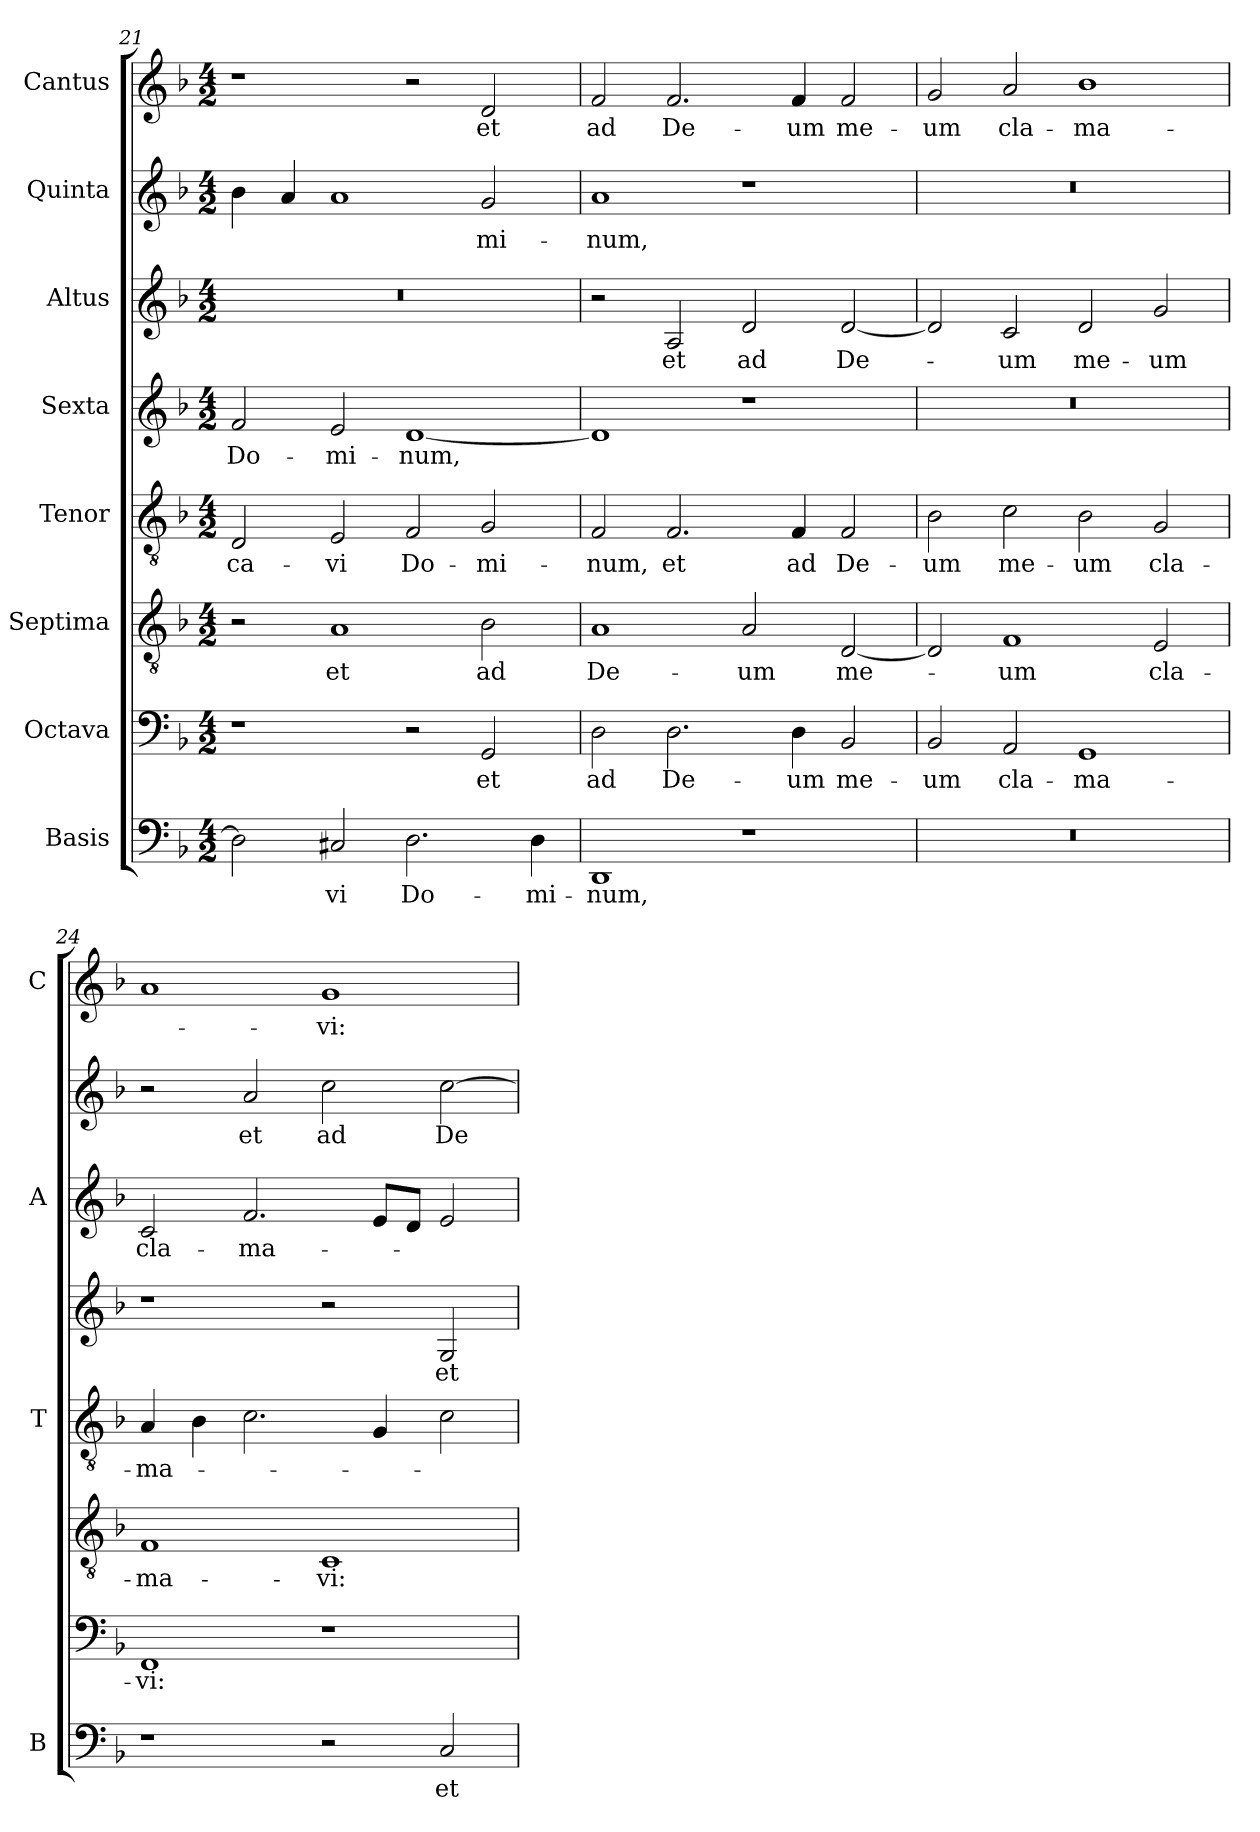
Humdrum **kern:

**kern	**text	**kern	**text	**kern	**text	**kern	**text	**kern	**text	**kern	**text	**kern	**text	**kern	**text
*part8	*part8	*part7	*part7	*part6	*part6	*part5	*part5	*part4	*part4	*part3	*part3	*part2	*part2	*part1	*part1
*staff8	*staff8	*staff7	*staff7	*staff6	*staff6	*staff5	*staff5	*staff4	*staff4	*staff3	*staff3	*staff2	*staff2	*staff1	*staff1
*I"Basis	*	*I"Octava	*	*I"Septima	*	*I"Tenor	*	*I"Sexta	*	*I"Altus	*	*I"Quinta	*	*I"Cantus	*
*I'B	*	*	*	*	*	*I'T	*	*	*	*I'A	*	*	*	*I'C	*
*clefF4	*	*clefF4	*	*clefGv2	*	*clefGv2	*	*clefG2	*	*clefG2	*	*clefG2	*	*clefG2	*
*k[b-]	*	*k[b-]	*	*k[b-]	*	*k[b-]	*	*k[b-]	*	*k[b-]	*	*k[b-]	*	*k[b-]	*
*F:	*	*F:	*	*F:	*	*F:	*	*F:	*	*F:	*	*F:	*	*F:	*
*M4/2	*	*M4/2	*	*M4/2	*	*M4/2	*	*M4/2	*	*M4/2	*	*M4/2	*	*M4/2	*
=21	=21	=21	=21	=21	=21	=21	=21	=21	=21	=21	=21	=21	=21	=21	=21
!	!	!	!	!	!	!	!LO:LY:b	!	!LO:LY:b	!	!	!	!	!	!
2D\]	.	1r	.	2r	.	2D/	-ca-	2f/	Do-	0r	.	4b-\	.	1r	.
.	.	.	.	.	.	.	.	.	.	.	.	4a/	.	.	.
!	!LO:LY:b	!	!	!	!LO:LY:b	!	!LO:LY:b	!	!LO:LY:b	!	!	!	!	!	!
2C#X/	-vi	.	.	1A	et	2E/	-vi	2e/	-mi-	.	.	1a	.	.	.
!	!LO:LY:b	!	!	!	!	!	!LO:LY:b	!	!LO:LY:b	!	!	!	!	!	!
2.D\	Do-	2r	.	.	.	2F/	Do-	[1d	-num,	.	.	.	.	2r	.
!	!	!	!LO:LY:b	!	!LO:LY:b	!	!LO:LY:b	!	!	!	!	!	!LO:LY:b	!	!LO:LY:b
.	.	2GG/	et	2B-\	ad	2G/	-mi-	.	.	.	.	2g/	-mi-	2d/	et
!	!LO:LY:b	!	!	!	!	!	!	!	!	!	!	!	!	!	!
4D\	-mi-	.	.	.	.	.	.	.	.	.	.	.	.	.	.
!!LO:PB:g=z
=22	=22	=22	=22	=22	=22	=22	=22	=22	=22	=22	=22	=22	=22	=22	=22
!	!LO:LY:b	!	!LO:LY:b	!	!LO:LY:b	!	!LO:LY:b	!	!	!	!	!	!LO:LY:b	!	!LO:LY:b
1DD	-num,	2D\	ad	1A	De-	2F/	-num,	1d]	.	2r	.	1a	-num,	2f/	ad
!	!	!	!LO:LY:b	!	!	!	!LO:LY:b	!	!	!	!LO:LY:b	!	!	!	!LO:LY:b
.	.	2.D\	De-	.	.	2.F/	et	.	.	2A/	et	.	.	2.f/	De-
!	!	!	!	!	!LO:LY:b	!	!	!	!	!	!LO:LY:b	!	!	!	!
1r	.	.	.	2A/	-um	.	.	1r	.	2d/	ad	1r	.	.	.
!	!	!	!LO:LY:b	!	!	!	!LO:LY:b	!	!	!	!	!	!	!	!LO:LY:b
.	.	4D\	-um	.	.	4F/	ad	.	.	.	.	.	.	4f/	-um
!	!	!	!LO:LY:b	!	!LO:LY:b	!	!LO:LY:b	!	!	!	!LO:LY:b	!	!	!	!LO:LY:b
.	.	2BB-/	me-	[2D/	me-	2F/	De-	.	.	[2d/	De-	.	.	2f/	me-
=23	=23	=23	=23	=23	=23	=23	=23	=23	=23	=23	=23	=23	=23	=23	=23
!	!	!	!LO:LY:b	!	!	!	!LO:LY:b	!	!	!	!	!	!	!	!LO:LY:b
0r	.	2BB-/	-um	2D/]	.	2B-\	-um	0r	.	2d/]	.	0r	.	2g/	-um
!	!	!	!LO:LY:b	!	!LO:LY:b	!	!LO:LY:b	!	!	!	!LO:LY:b	!	!	!	!LO:LY:b
.	.	2AA/	cla-	1F	-um	2c\	me-	.	.	2c/	-um	.	.	2a/	cla-
!	!	!	!LO:LY:b	!	!	!	!LO:LY:b	!	!	!	!LO:LY:b	!	!	!	!LO:LY:b
.	.	1GG	-ma-	.	.	2B-\	-um	.	.	2d/	me-	.	.	1b-	-ma-
!	!	!	!	!	!LO:LY:b	!	!LO:LY:b	!	!	!	!LO:LY:b	!	!	!	!
.	.	.	.	2E/	cla-	2G/	cla-	.	.	2g/	-um	.	.	.	.
=24	=24	=24	=24	=24	=24	=24	=24	=24	=24	=24	=24	=24	=24	=24	=24
!	!	!	!LO:LY:b	!	!LO:LY:b	!	!LO:LY:b	!	!	!	!LO:LY:b	!	!	!	!
1r	.	1FF	-vi:	1F	-ma-	4A/	-ma-	1r	.	2c/	cla-	2r	.	1a	.
.	.	.	.	.	.	4B-\	.	.	.	.	.	.	.	.	.
!	!	!	!	!	!	!	!	!	!	!	!LO:LY:b	!	!LO:LY:b	!	!
.	.	.	.	.	.	2.c\	.	.	.	2.f/	-ma-	2a/	et	.	.
!	!	!	!	!	!LO:LY:b	!	!	!	!	!	!	!	!LO:LY:b	!	!LO:LY:b
2r	.	1r	.	1C	-vi:	.	.	2r	.	.	.	2cc\	ad	1g	-vi:
.	.	.	.	.	.	4G/	.	.	.	8e/L	.	.	.	.	.
.	.	.	.	.	.	.	.	.	.	8d/J	.	.	.	.	.
!	!LO:LY:b	!	!	!	!	!	!	!	!LO:LY:b	!	!	!	!LO:LY:b	!	!
2C/	et	.	.	.	.	2c\	.	2G/	et	2e/	.	[2cc\	De-	.	.
=	=	=	=	=	=	=	=	=	=	=	=	=	=	=	=
*-	*-	*-	*-	*-	*-	*-	*-	*-	*-	*-	*-	*-	*-	*-	*-
